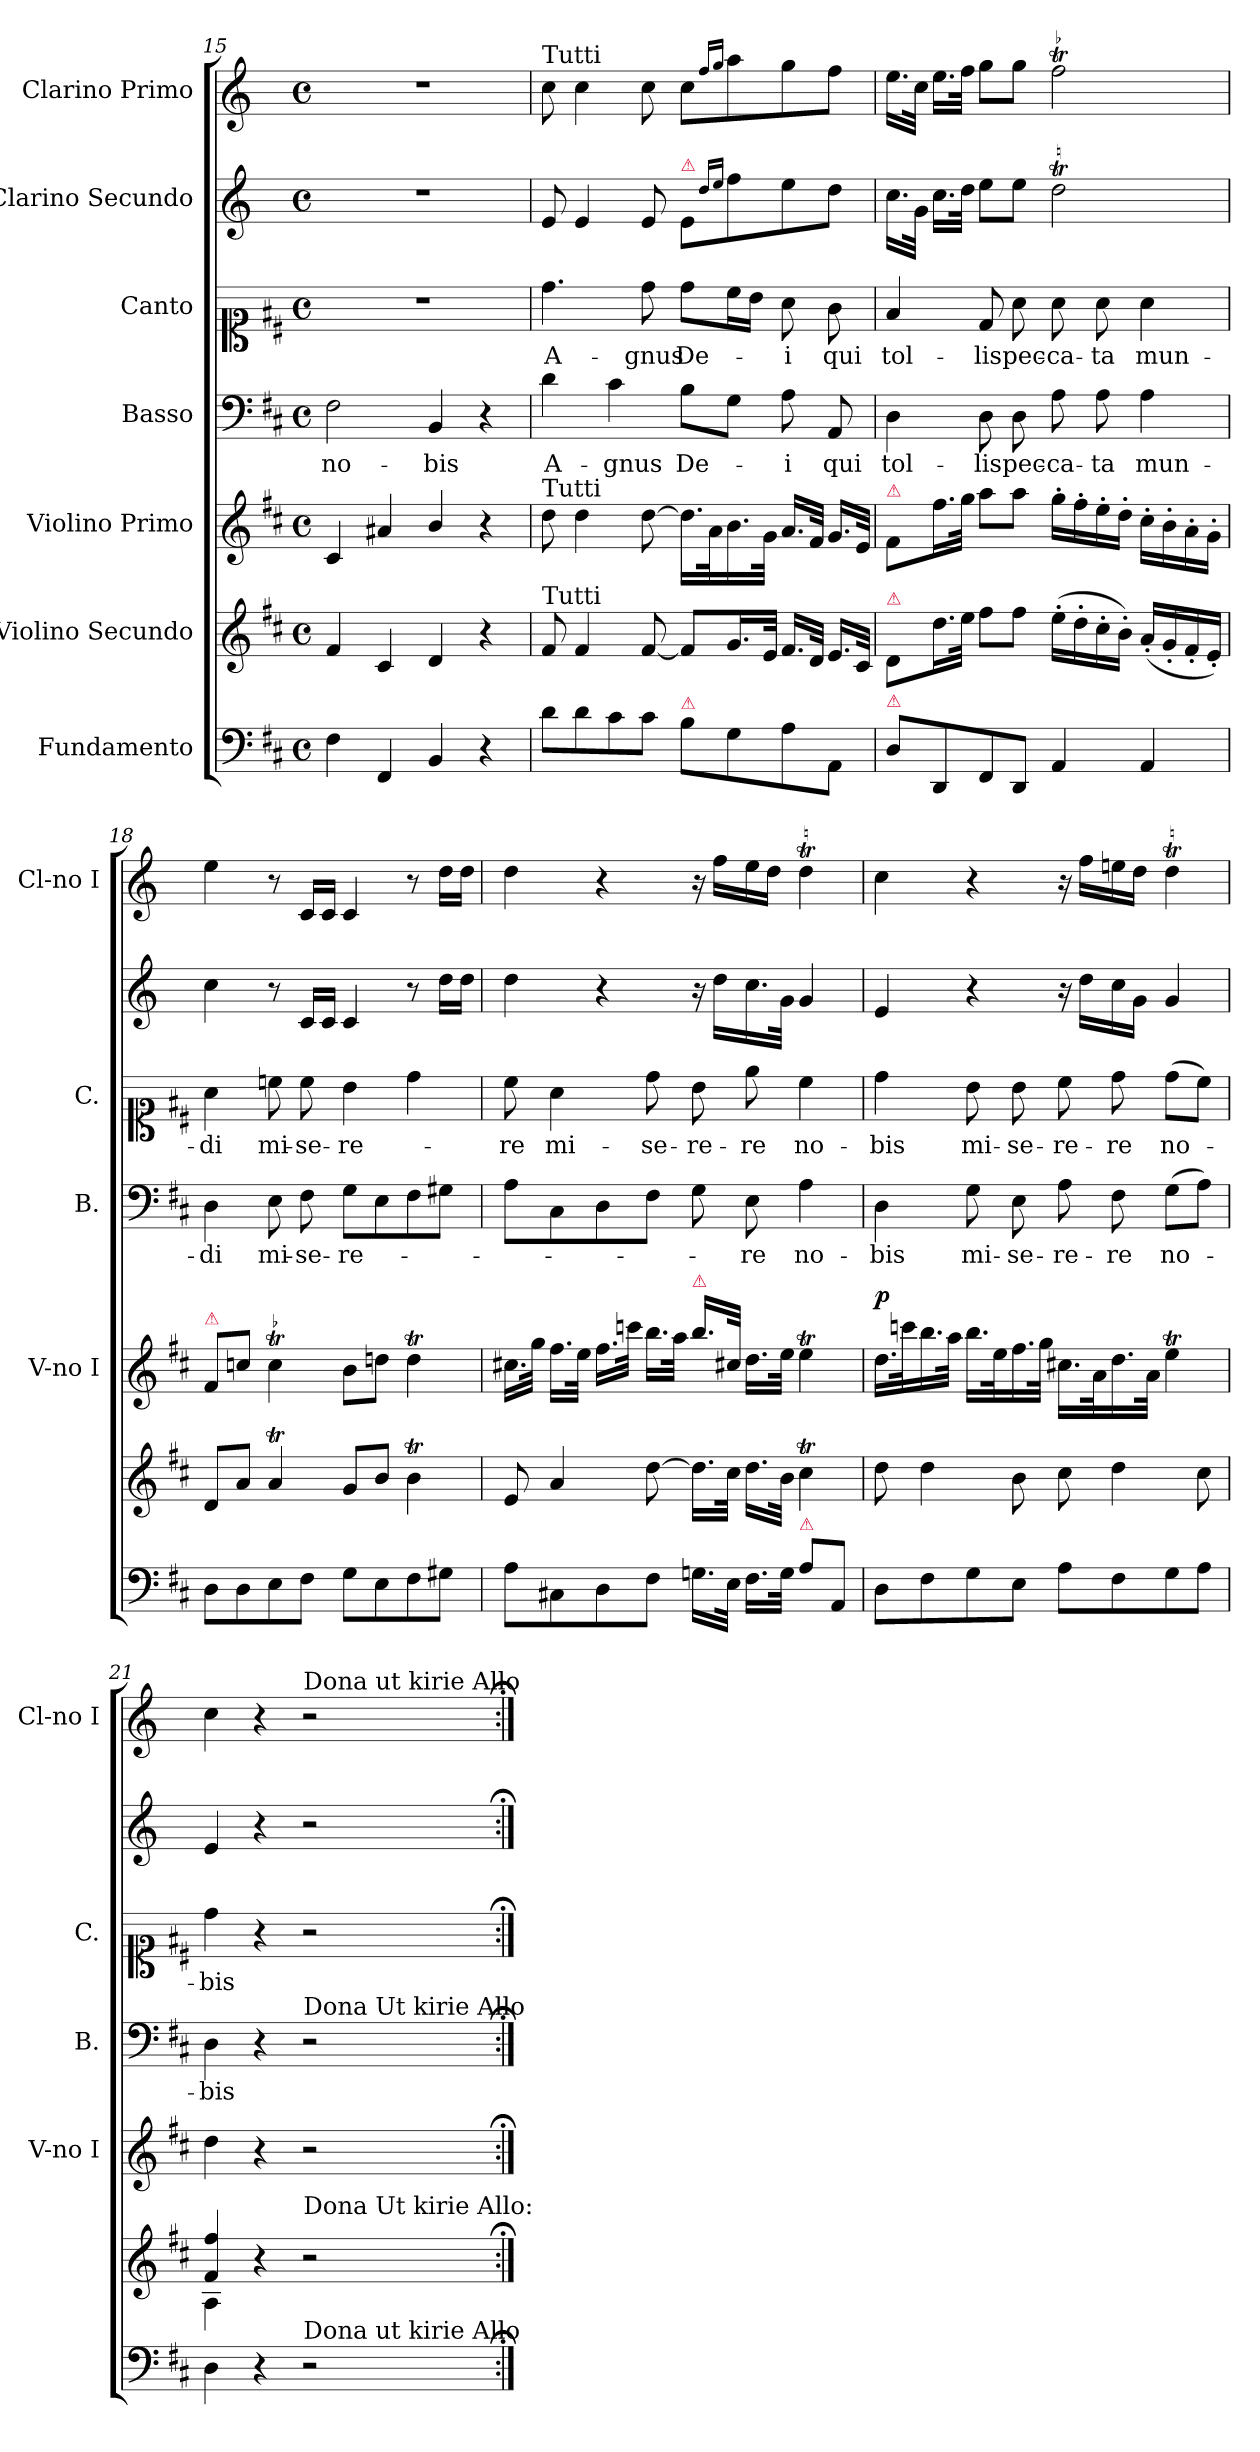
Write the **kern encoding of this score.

**kern	**kern	**kern	**dynam	**kern	**text	**kern	**text	**kern	**kern
*part7	*part6	*part5	*part5	*part4	*part4	*part3	*part3	*part2	*part1
*staff7	*staff6	*staff5	*staff5	*staff4	*staff4	*staff3	*staff3	*staff2	*staff1
*I"Fundamento	*I"Violino Secundo	*I"Violino Primo	*	*I"Basso	*	*I"Canto	*	*I"Clarino Secundo	*I"Clarino Primo
*	*	*I'V-no I	*	*I'B.	*	*I'C.	*	*	*I'Cl-no I
*clefF4	*clefG2	*clefG2	*	*clefF4	*	*clefC1	*	*clefG2	*clefG2
*	*	*	*	*	*	*	*	*ITrd-1c-2	*ITrd-1c-2
*k[f#c#]	*k[f#c#]	*k[f#c#]	*	*k[f#c#]	*	*k[f#c#]	*	*k[f#c#]	*k[f#c#]
*D:	*D:	*D:	*	*D:	*	*D:	*	*D:	*D:
*M4/4	*M4/4	*M4/4	*	*M4/4	*	*M4/4	*	*M4/4	*M4/4
*met(c)	*met(c)	*met(c)	*	*met(c)	*	*met(c)	*	*met(c)	*met(c)
=15	=15	=15	=15	=15	=15	=15	=15	=15	=15
4F#\	4f#/	4c#/	.	2F#\	no-	1r	.	1r	1r
4FF#/	4c#/	4a#X/	.	.	.	.	.	.	.
4BB/	4d/	4b/	.	4BB/	-bis	.	.	.	.
4r	4r	4r	.	4r	.	.	.	.	.
=16	=16	=16	=16	=16	=16	=16	=16	=16	=16
!	!	!	!	!	!	!	!	!	!LO:TX:a:t=Tutti
!	!	!LO:TX:a:t=Tutti	!	!	!	!	!	!	!
!	!LO:TX:a:t=Tutti	!	!	!	!	!	!	!	!
8d\L	8f#/	8dd\	.	4d\	A-	4.dd\	A-	8f#/	8dd\
8d\	4f#/	4dd\	.	.	.	.	.	4f#/	4dd\
8c#\	.	.	.	4c#\	-gnus	.	.	.	.
8c#\J	[8f#/	[8dd\	.	.	.	8dd\	-gnus	8f#/	8dd\
!	!	!	!	!	!	!	!	!LO:TX:a:color=crimson:t=⚠	!
!LO:TX:a:color=crimson:t=⚠	!	!	!	!	!	!	!	!	!
8B\L	8f#/L]	16.dd\LL]	.	8B\L	De-	8dd\L	De-	8f#/L	8dd\L
.	.	32a\K	.	.	.	.	.	.	.
.	.	.	.	.	.	.	.	16qqee/LL	16qqgg/LL
.	.	.	.	.	.	.	.	16qqff#/JJ	16qqaa/JJ
8G\	16.g/L	16.b\	.	8G\J	.	16cc#\L	.	8gg\	8bb\
.	.	.	.	.	.	16b\JJ	.	.	.
.	32e/JJk	32g\JJk	.	.	.	.	.	.	.
8A\	16.f#/LL	16.a/LL	.	8A\	-i	8a\	-i	8ff#\	8aa\
.	32d/JJk	32f#/JJk	.	.	.	.	.	.	.
8AA/J	16.e/LL	16.g/LL	.	8AA/	qui	8g\	qui	8ee\J	8gg\J
.	32c#/JJk	32e/JJk	.	.	.	.	.	.	.
=17	=17	=17	=17	=17	=17	=17	=17	=17	=17
!	!	!LO:TX:a:color=crimson:t=⚠	!	!	!	!	!	!	!
!	!LO:TX:a:color=crimson:t=⚠	!	!	!	!	!	!	!	!
!LO:TX:a:color=crimson:t=⚠	!	!	!	!	!	!	!	!	!
8D\L	8d/L	8f#/L	.	4D\	tol-	4f#/	tol-	16.dd\LL	16.ff#\LL
.	.	.	.	.	.	.	.	32a\JJk	32dd\JJk
8DD/	16.dd\L	16.ff#\L	.	.	.	.	.	16.dd\LL	16.ff#\LL
.	32ee\JJk	32gg\JJk	.	.	.	.	.	32ee\JJk	32gg\JJk
8FF#/	8ff#\L	8aa\L	.	8D\	-lis	8d/	-lis	8ff#\L	8aa\L
8DD/J	8ff#\J	8aa\J	.	8D\	pec-	8a\	pec-	8ff#\J	8aa\J
4AA/	(16ee'\LL	16gg'\LL	.	8A\	-ca-	8a\	-ca-	2eet\	2ggt\
.	16dd'\	16ff#'\	.	.	.	.	.	.	.
.	16cc#'\	16ee'\	.	8A\	-ta	8a\	-ta	.	.
.	16b'\JJ)	16dd'\JJ	.	.	.	.	.	.	.
4AA/	(16a'/LL	16cc#'\LL	.	4A\	mun-	4a\	mun-	.	.
.	16g'/	16b'\	.	.	.	.	.	.	.
.	16f#'/	16a'\	.	.	.	.	.	.	.
.	16e'/JJ)	16g'\JJ	.	.	.	.	.	.	.
=18	=18	=18	=18	=18	=18	=18	=18	=18	=18
!	!	!LO:TX:a:color=crimson:t=⚠	!	!	!	!	!	!	!
8D\L	8d/L	8f#/L	.	4D\	-di	4a\	-di	4dd\	4ff#\
8D\	8a/J	8ccn\J	.	.	.	.	.	.	.
!	!	!LO:TR:acc=-	!	!	!	!	!	!	!
8E\	4aT/	4cct\	.	8E\	mi-	8ccn\	mi-	8r	8r
8F#\J	.	.	.	8F#\	-se-	8cc\	-se-	16d/LL	16d/LL
.	.	.	.	.	.	.	.	16d/JJ	16d/JJ
8G\L	8g/L	8b\L	.	8G\L	-re-	4b\	-re-	4d/	4d/
8E\	8b/J	8ddn\J	.	8E\	.	.	.	.	.
8F#\	4bT\	4ddT\	.	8F#\	.	4dd\	.	8r	8r
8G#X\J	.	.	.	8G#X\J	.	.	.	16ee\LL	16ee\LL
.	.	.	.	.	.	.	.	16ee\JJ	16ee\JJ
=19	=19	=19	=19	=19	=19	=19	=19	=19	=19
8A\L	8e/	16.cc#X\LL	.	8A\L	.	8cc#\	-re	4ee\	4ee\
.	.	32gg\JJk	.	.	.	.	.	.	.
8C#X\	4a/	16.ff#\LL	.	8C#\	.	4a\	mi-	.	.
.	.	32ee\JJk	.	.	.	.	.	.	.
8D\	.	16.ff#\LL	.	8D\	.	.	.	4r	4r
.	.	32cccn\JJk	.	.	.	.	.	.	.
8F#\J	[8dd\	16.bb\LL	.	8F#\J	.	8dd\	-se-	.	.
.	.	32aa\JJk	.	.	.	.	.	.	.
!	!	!LO:TX:a:color=crimson:t=⚠	!	!	!	!	!	!	!
16.Gn\LL	16.dd\LL]	16.bb\LL	.	8G\	.	8b\	-re-	16r	16r
.	.	.	.	.	.	.	.	16ee\LL	16gg\LL
32E\JJk	32cc#\JJk	32cc#X/JJk	.	.	.	.	.	.	.
16.F#\LL	16.dd\LL	16.dd\LL	.	8E\	-re	8ee\	-re	16.dd\	16ff#\
.	.	.	.	.	.	.	.	.	16ee\JJ
32G\JJk	32b\JJk	32ee\JJk	.	.	.	.	.	32a\JJk	.
!LO:TX:a:color=crimson:t=⚠	!	!	!	!	!	!	!	!	!
8A\L	4cc#t\	4eeT\	.	4A\	no-	4cc#\	no-	4a/	4eet\
8AA/J	.	.	.	.	.	.	.	.	.
=20	=20	=20	=20	=20	=20	=20	=20	=20	=20
!	!	!	!LO:DY:a	!	!	!	!	!	!
8D\L	8dd\	16.dd\LL	p	4D\	-bis	4dd\	-bis	4f#/	4dd\
.	.	32cccn\K	.	.	.	.	.	.	.
8F#\	4dd\	16.bb\	.	.	.	.	.	.	.
.	.	32aa\JJk	.	.	.	.	.	.	.
8G\	.	16.bb\LL	.	8G\	mi-	8b\	mi-	4r	4r
.	.	32ee\K	.	.	.	.	.	.	.
8E\J	8b\	16.ff#\	.	8E\	-se-	8b\	-se-	.	.
.	.	32gg\JJk	.	.	.	.	.	.	.
8A\L	8cc#\	16.cc#X\LL	.	8A\	-re-	8cc#\	-re-	16r	16r
.	.	.	.	.	.	.	.	16ee\LL	16gg\LL
.	.	32a\K	.	.	.	.	.	.	.
8F#\	4dd\	16.dd\	.	8F#\	-re	8dd\	-re	16dd\	16ff#X\
.	.	.	.	.	.	.	.	16a\JJ	16ee\JJ
.	.	32a\JJk	.	.	.	.	.	.	.
8G\	.	4eeT\	.	(8G\L	no-	(8dd\L	no-	4a/	4eet\
8A\J	8cc#\	.	.	8A\J)	.	8cc#\J)	.	.	.
=21	=21	=21	=21	=21	=21	=21	=21	=21	=21
*	*^	*	*	*	*	*	*	*	*
4D\	4f#/ 4ff#/	4A\	4dd\	.	4D\	-bis	4dd\	-bis	4f#/	4dd\
4r	4r	4ryy	4r	.	4r	.	4r	.	4r	4r
!	!	!	!	!	!	!	!	!	!	!LO:TX:a:t=Dona ut kirie Allo
!	!	!	!	!	!LO:TX:a:t=Dona Ut kirie Allo	!	!	!	!	!
!	!LO:TX:a:t=Dona Ut kirie Allo&colon;	!	!	!	!	!	!	!	!	!
!LO:TX:a:t=Dona ut kirie Allo	!	!	!	!	!	!	!	!	!	!
2r	2r	2ryy	2r	.	2r	.	2r	.	2r	2r
*	*v	*v	*	*	*	*	*	*	*	*
=:|!;	=:|!;	=:|!;	=:|!;	=:|!;	=:|!;	=:|!;	=:|!;	=:|!;	=:|!;
*-	*-	*-	*-	*-	*-	*-	*-	*-	*-
